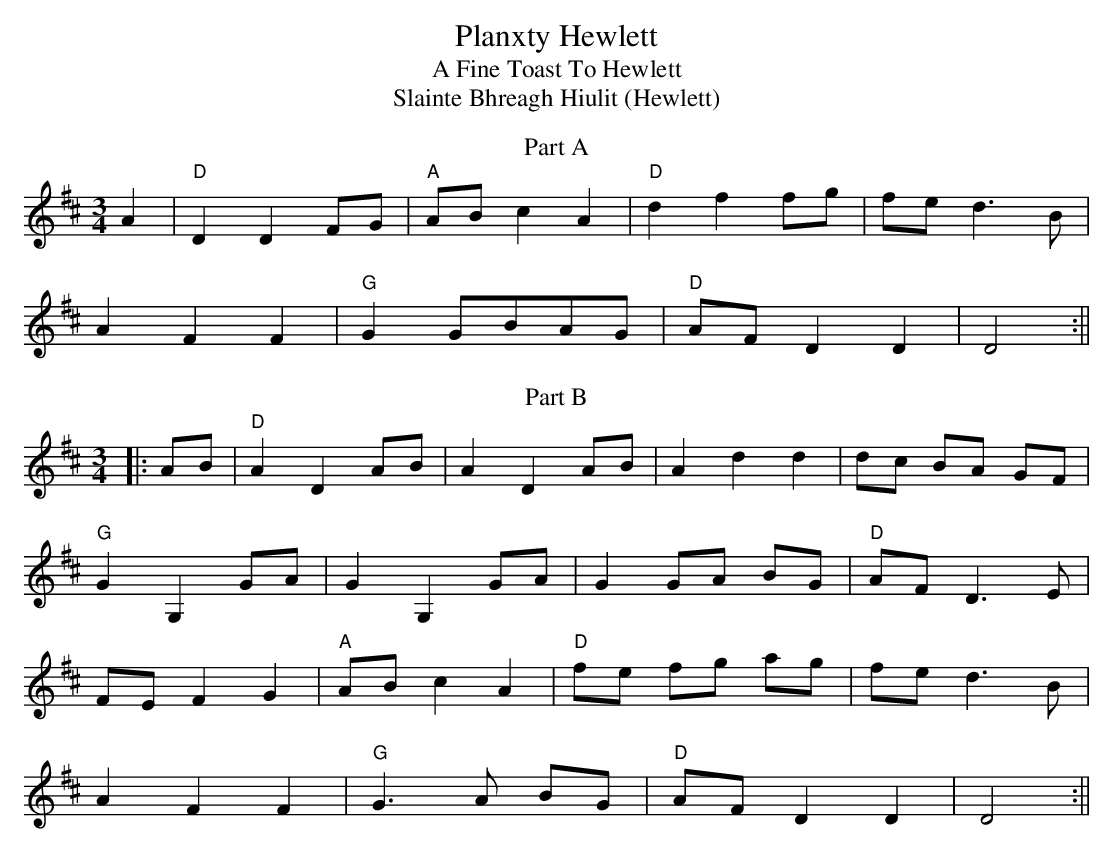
X:1
T:Planxty Hewlett
T:A Fine Toast To Hewlett
T:Slainte Bhreagh Hiulit (Hewlett)
M:3/4
L:1/8
K:Dmaj
T:Part A
A2|"D"D2 D2 FG|"A"AB c2 A2|"D"d2 f2 fg|fe d3B|
A2 F2 F2|"G"G2 GBAG|"D"AF D2 D2|D4:||
T:Part B
|:AB | "D"A2 D2 AB|A2 D2 AB|A2 d2 d2|dc BA GF|
"G"G2 G,2 GA|G2 G,2 GA|G2 GA BG|"D"AF D3E|
FE F2 G2|"A"AB c2 A2|"D"fe fg ag|fe d3B|
A2 F2 F2|"G"G3A BG|"D"AF D2 D2|D4:||
